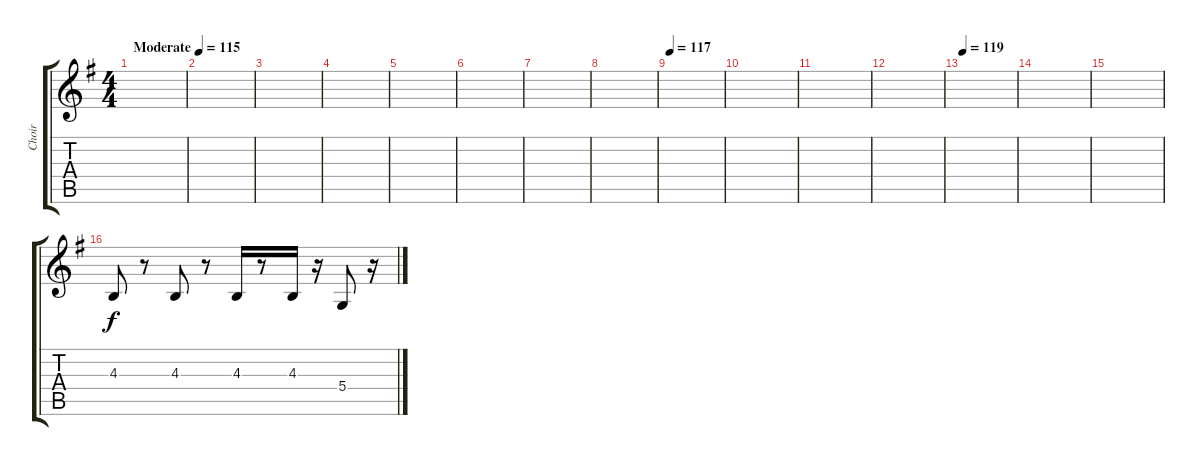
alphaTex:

\track ("Choir" "Choir") {instrument accordion}
\staff {score tabs}
\tuning (E4 B3 G3 D3 A2 E2) {hide}
\ts (4 4)
\tempo (115 "Moderate")
\clef g2
\ks g
|
|
|
|
|
|
|
|
\tempo 117
|
|
|
|
\tempo 119
|
|
|
4.3.8 r.8 4.3.8 r.8 4.3.16 r.8 4.3.16 r.16 5.4.8 r.16
